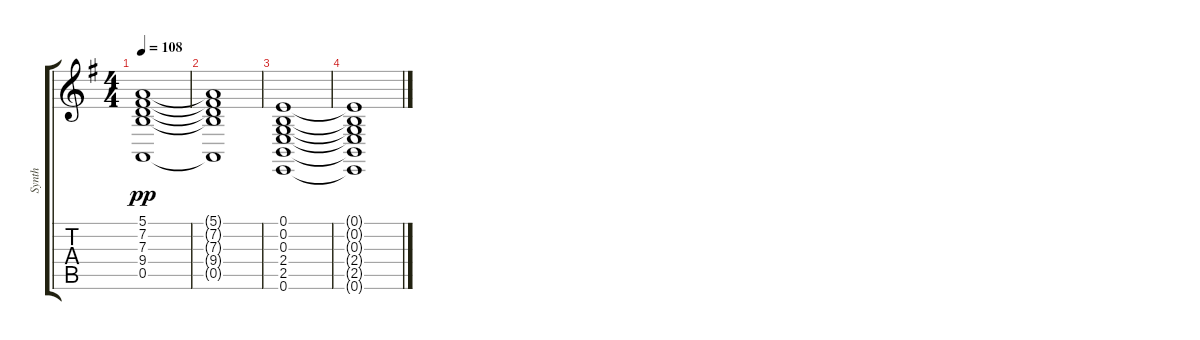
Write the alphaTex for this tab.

\track ("Synth" "Synth") {instrument synthstrings1}
\staff {score tabs}
\tuning (E4 B3 G3 D3 A2 E2) {hide}
\ts (4 4)
\tempo 108
\clef g2
\ks g
(5.1 7.2 7.3 9.4 0.5).1{dy pp} |
(5.1{t} 7.2{t} 7.3{t} 9.4{t} 0.5{t}).1 |
(0.1 0.2 0.3 2.4 2.5 0.6).1 |
(0.1{t} 0.2{t} 0.3{t} 2.4{t} 2.5{t} 0.6{t}).1
